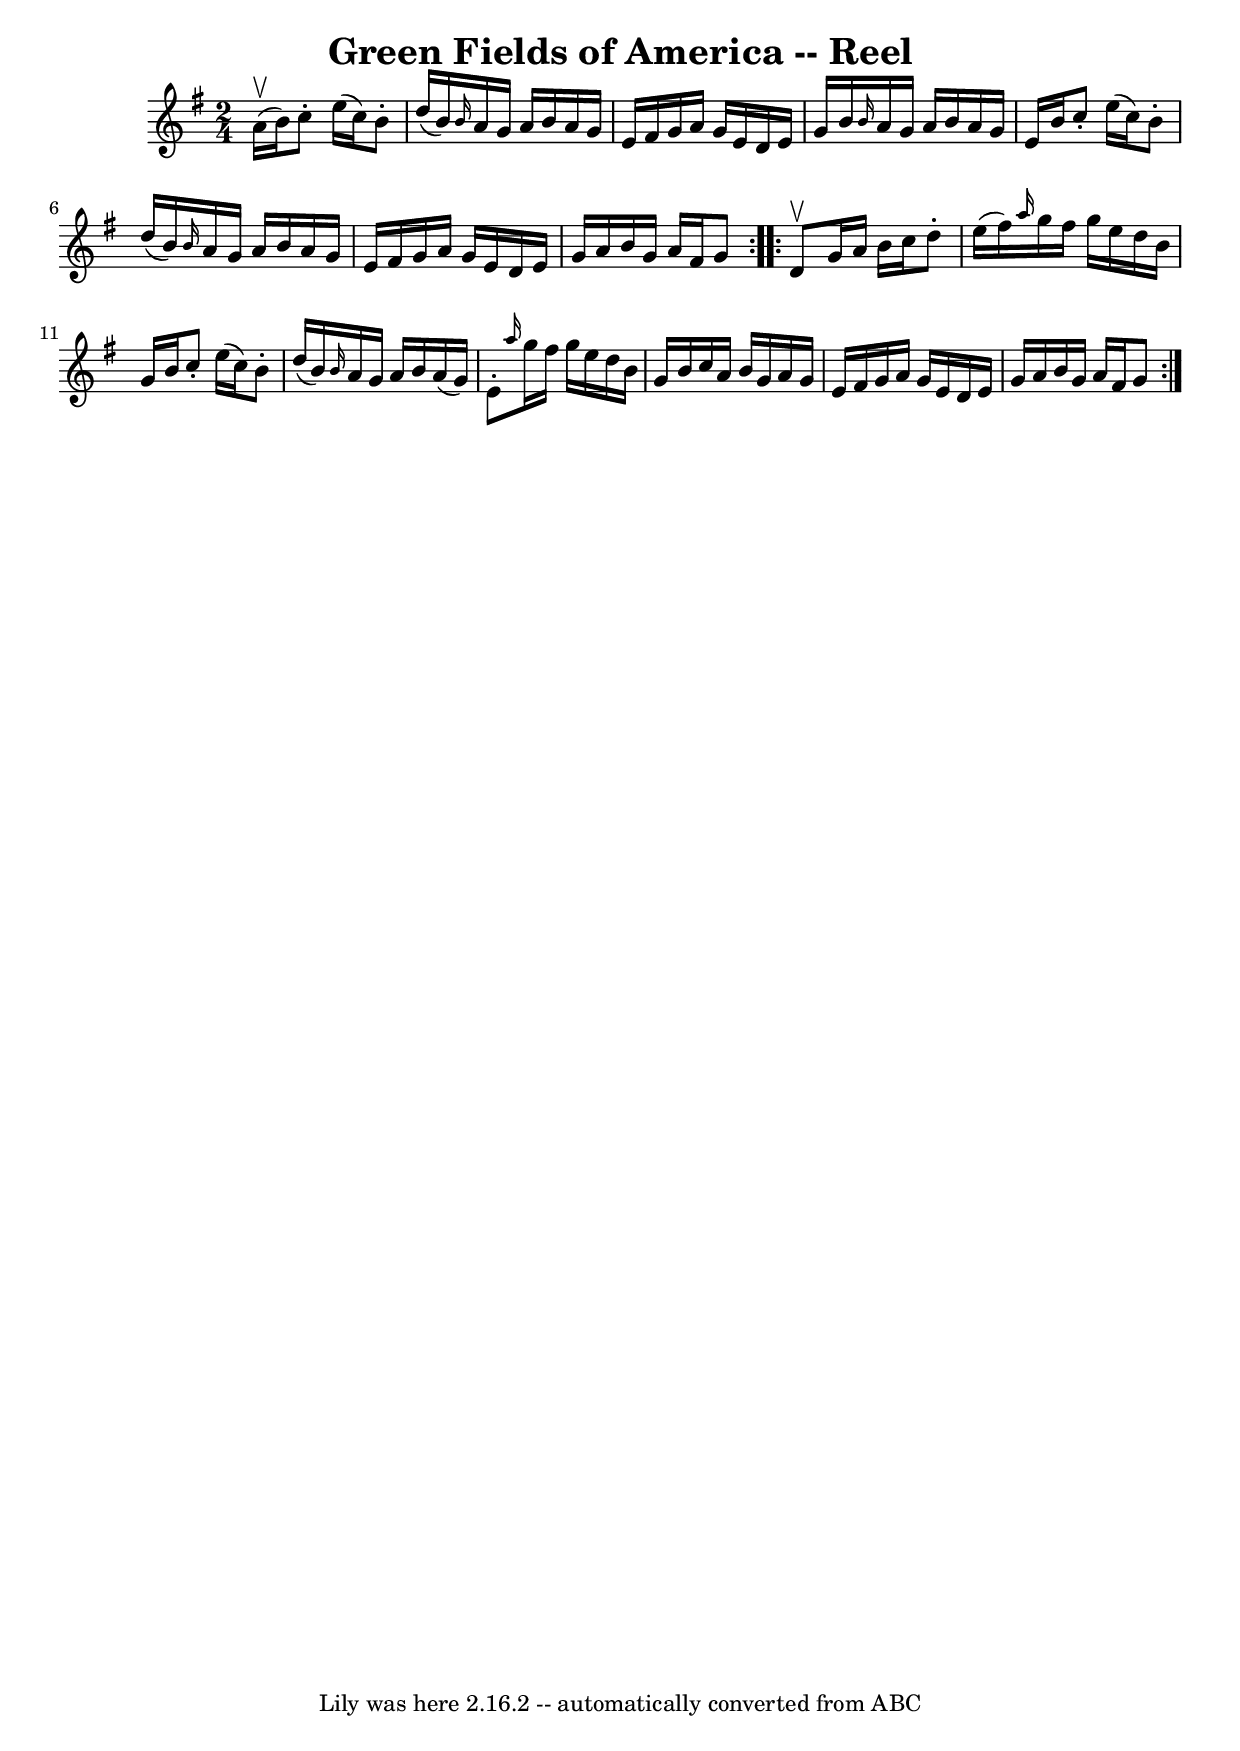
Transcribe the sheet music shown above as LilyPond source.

\version "2.16.2"
\include "Mammoth.ily"
\header {
  %% book = "Ryan's Mammoth Collection"
 crossRefNumber = "1"
 footnotes = ""
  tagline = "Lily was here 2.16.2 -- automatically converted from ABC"
  title = "Green Fields of America -- Reel"

}
voicedefault =  {



  \repeat volta 2 {

    \time 2/4 
    \key g \major a'16^\upbow(b'16)  |
 c''8-. e''16 (c''16) b'8-. d''16 (b'16)   |
    \grace { b'16  
	   } a'16 g'16 a'16 b'16 a'16 g'16 e'16 fis'16     |
 g'16 a'16 g'16 e'16 d'16 e'16 g'16 b'16     |
    
    \grace { b'16  
	   } a'16 g'16 a'16 b'16 a'16 g'16 e'16 b'16     |
 c''8-. e''16 (c''16) b'8-. d''16 (b'16)   |
    \grace { b'16  
	   } a'16 g'16 a'16 b'16 a'16 g'16 e'16 fis'16     |
 g'16 a'16 g'16 e'16 d'16 e'16 g'16 a'16     |
 b'16 g'16 a'16 fis'16 g'8    

  } 
  \repeat volta 2 { d'8^\upbow  |
 g'16 a'16 b'16 c''16 d''8-. e''16 (fis''16)    |
    \grace { a''16  
	   } g''16 fis''16 g''16 e''16 d''16 b'16 g'16 b'16     |
 c''8-. e''16 (c''16) b'8-. d''16 (b'16)   |
    \grace {    
 b'16       } a'16 g'16 a'16 b'16 a'16 (g'16) e'8-.    |
    
    \grace { a''16  
	   } g''16 fis''16 g''16 e''16 d''16 b'16 g'16 b'16     |
 c''16 a'16 b'16 g'16 a'16 g'16 e'16 fis'16     |
 g'16 a'16 g'16 e'16 d'16 e'16 g'16 a'16     |
 b'16 g'16 a'16 fis'16 g'8    
  }   

}

\score{
  <<

    \context Staff="default"
    {
      \voicedefault 
      
    }

  >>
  \layout {
    
  }
  \midi {
  }

}
